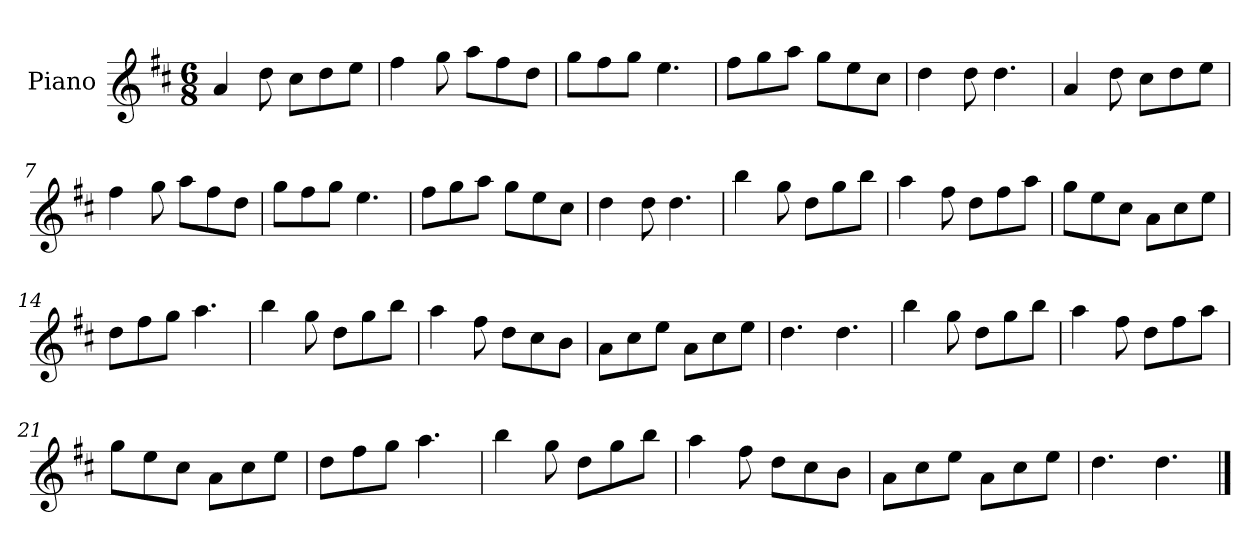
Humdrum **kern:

**kern
*part1
*staff1
*I"Piano
*I'Pno
*clefG2
*k[f#c#]
*M6/8
=1
4a/
8dd\
8cc#\L
8dd\
8ee\J
=2
4ff#\
8gg\
8aa\L
8ff#\
8dd\J
=3
8gg\L
8ff#\
8gg\J
4.ee\
=4
8ff#\L
8gg\
8aa\J
8gg\L
8ee\
8cc#\J
=5
4dd\
8dd\
4.dd\
=6
4a/
8dd\
8cc#\L
8dd\
8ee\J
=7
4ff#\
8gg\
8aa\L
8ff#\
8dd\J
=8
8gg\L
8ff#\
8gg\J
4.ee\
=9
8ff#\L
8gg\
8aa\J
8gg\L
8ee\
8cc#\J
=10
4dd\
8dd\
4.dd\
=11
4bb\
8gg\
8dd\L
8gg\
8bb\J
=12
4aa\
8ff#\
8dd\L
8ff#\
8aa\J
=13
8gg\L
8ee\
8cc#\J
8a\L
8cc#\
8ee\J
=14
8dd\L
8ff#\
8gg\J
4.aa\
=15
4bb\
8gg\
8dd\L
8gg\
8bb\J
=16
4aa\
8ff#\
8dd\L
8cc#\
8b\J
=17
8a\L
8cc#\
8ee\J
8a\L
8cc#\
8ee\J
=18
4.dd\
4.dd\
=19
4bb\
8gg\
8dd\L
8gg\
8bb\J
=20
4aa\
8ff#\
8dd\L
8ff#\
8aa\J
=21
8gg\L
8ee\
8cc#\J
8a\L
8cc#\
8ee\J
=22
8dd\L
8ff#\
8gg\J
4.aa\
=23
4bb\
8gg\
8dd\L
8gg\
8bb\J
=24
4aa\
8ff#\
8dd\L
8cc#\
8b\J
=25
8a\L
8cc#\
8ee\J
8a\L
8cc#\
8ee\J
=26
4.dd\
4.dd\
==
*-
